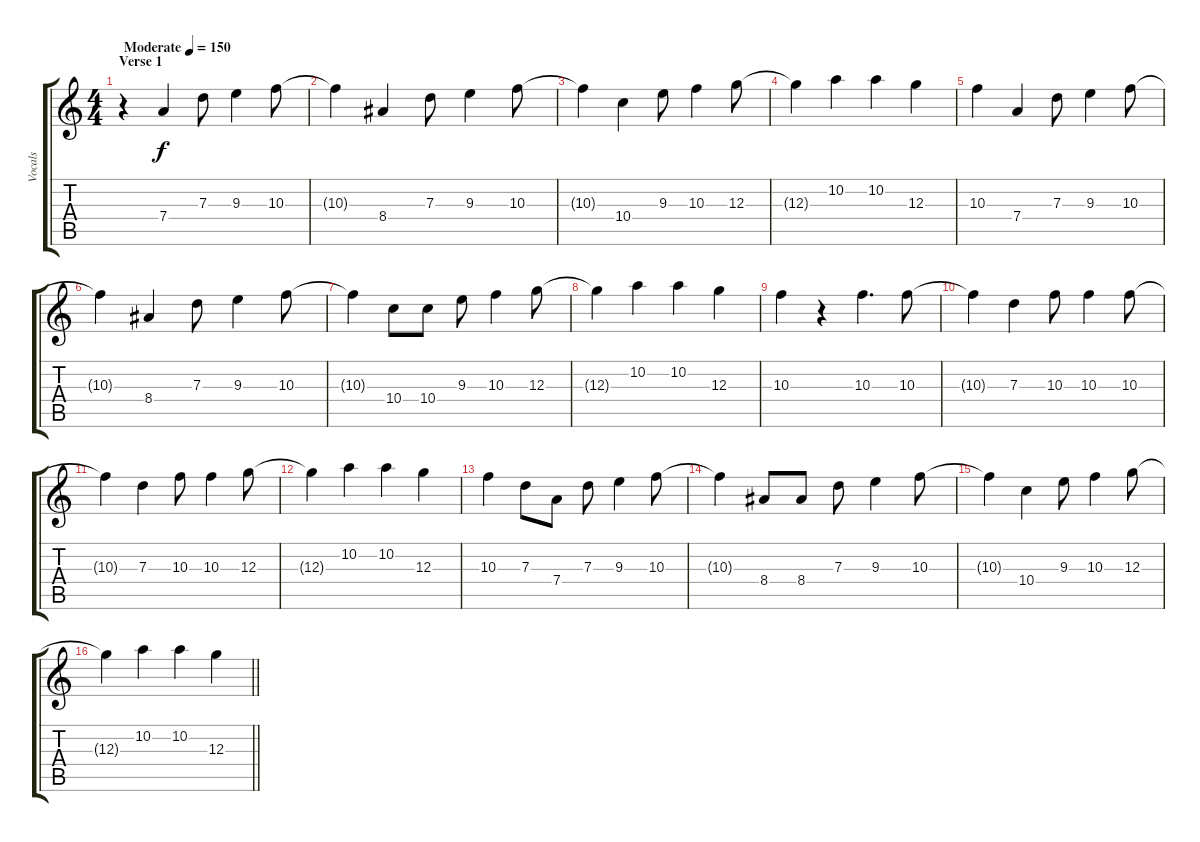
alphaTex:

\track ("Vocals" "Vocals") {instrument distortionguitar}
\staff {score tabs}
\tuning (E4 B3 G3 D3 A2 D2) {hide}
\ts (4 4)
\section ("" "Verse 1")
\tempo (150 "Moderate")
\clef g2
\ks c
r.4{dy f instrument distortionguitar} 7.4.4 7.3.8 9.3.4 10.3.8 |
10.3{t}.4 8.4.4 7.3.8 9.3.4 10.3.8 |
10.3{t}.4 10.4.4 9.3.8 10.3.4 12.3.8 |
12.3{t}.4 10.2.4 10.2.4 12.3.4 |
10.3.4 7.4.4 7.3.8 9.3.4 10.3.8 |
10.3{t}.4 8.4.4 7.3.8 9.3.4 10.3.8 |
10.3{t}.4 10.4.8 10.4.8 9.3.8 10.3.4 12.3.8 |
12.3{t}.4 10.2.4 10.2.4 12.3.4 |
10.3.4 r.4 10.3.4{d} 10.3.8 |
10.3{t}.4 7.3.4 10.3.8 10.3.4 10.3.8 |
10.3{t}.4 7.3.4 10.3.8 10.3.4 12.3.8 |
12.3{t}.4 10.2.4 10.2.4 12.3.4 |
10.3.4 7.3.8 7.4.8 7.3.8 9.3.4 10.3.8 |
10.3{t}.4 8.4.8 8.4.8 7.3.8 9.3.4 10.3.8 |
10.3{t}.4 10.4.4 9.3.8 10.3.4 12.3.8 |
\barLineRight lightlight
12.3{t}.4 10.2.4 10.2.4 12.3.4
